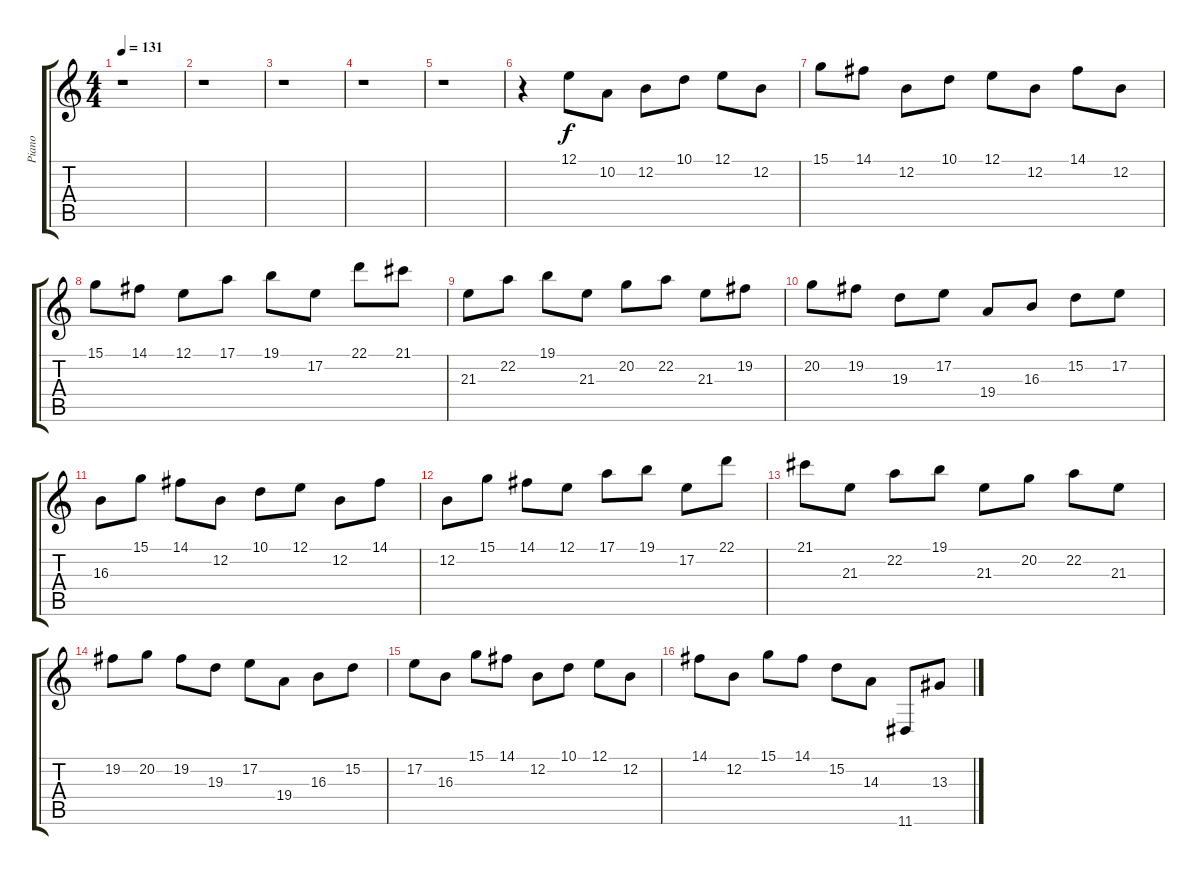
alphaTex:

\track ("Piano" "Piano") {instrument electricgrandpiano}
\staff {score tabs}
\tuning (E4 B3 G3 D3 A2 E2) {hide}
\ts (4 4)
\tempo 131
\clef g2
\ks c
r.1{dy f instrument electricgrandpiano} |
r.1 |
r.1 |
r.1 |
r.1 |
r.4 12.1.8 10.2.8 12.2.8 10.1.8 12.1.8 12.2.8 |
15.1.8 14.1.8 12.2.8 10.1.8 12.1.8 12.2.8 14.1.8 12.2.8 |
15.1.8 14.1.8 12.1.8 17.1.8 19.1.8 17.2.8 22.1.8 21.1.8 |
21.3.8 22.2.8 19.1.8 21.3.8 20.2.8 22.2.8 21.3.8 19.2.8 |
20.2.8 19.2.8 19.3.8 17.2.8 19.4.8 16.3.8 15.2.8 17.2.8 |
16.3.8 15.1.8 14.1.8 12.2.8 10.1.8 12.1.8 12.2.8 14.1.8 |
12.2.8 15.1.8 14.1.8 12.1.8 17.1.8 19.1.8 17.2.8 22.1.8 |
21.1.8 21.3.8 22.2.8 19.1.8 21.3.8 20.2.8 22.2.8 21.3.8 |
19.2.8 20.2.8 19.2.8 19.3.8 17.2.8 19.4.8 16.3.8 15.2.8 |
17.2.8 16.3.8 15.1.8 14.1.8 12.2.8 10.1.8 12.1.8 12.2.8 |
14.1.8 12.2.8 15.1.8 14.1.8 15.2.8 14.3.8 11.6.8 13.3.8
